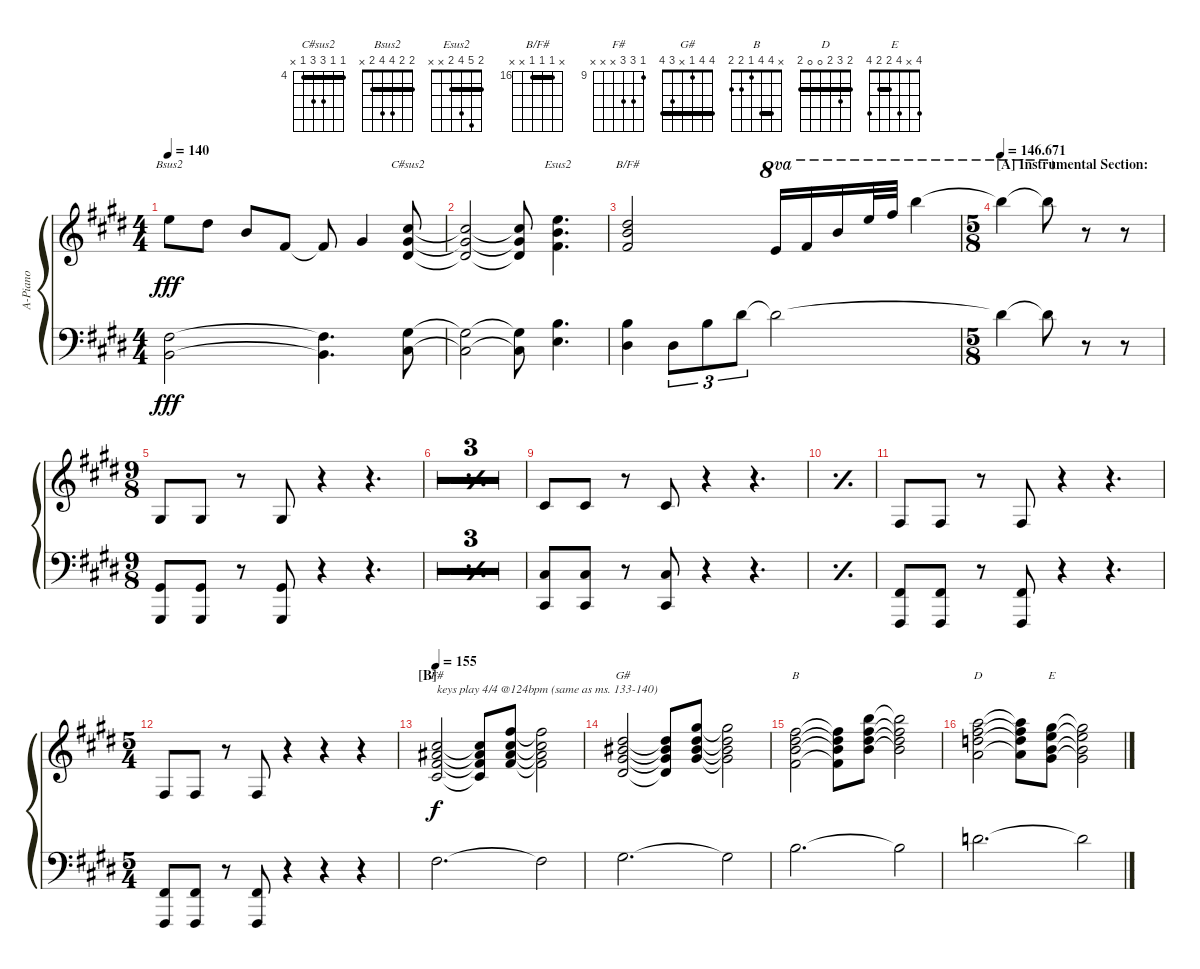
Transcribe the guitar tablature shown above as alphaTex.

\defaultSystemsLayout 4
\bracketExtendMode groupsimilarinstruments
\otherSystemsTrackNameOrientation horizontal
\track ("Acoustic Piano" "A-Piano") {multiBarRest instrument acousticgrandpiano}
\staff {score}
\tuning (E4 B3 G3 D3 A2 E2)
\chord ("C#sus2" 4 4 6 6 4 x) {firstfret 4 showfingering false barre (4 4)}
\chord ("Bsus2" 2 2 4 4 2 x) {showfingering false barre (2 2)}
\chord ("Esus2" 2 5 4 2 x x) {showfingering false barre 2}
\chord ("B/F#" x 16 16 16 x x) {firstfret 16 showfingering false barre (16 16)}
\chord ("F#" 9 11 11 x x x) {firstfret 9 showfingering false}
\chord ("G#" 4 4 1 x 3 4) {showfingering false barre 4}
\chord ("B" x 4 4 1 2 2) {showfingering false barre 4}
\chord ("D" 2 3 2 0 0 2) {showfingering false barre 2}
\chord ("E" 4 x 4 2 2 4) {showfingering false barre 2}
\ts (4 4)
\tempo 140
\clef g2
\ks e
12.1{acc forcenatural}.8{ch "Bsus2" dy fff beam Down} 11.1{acc #}.8{beam Down} 7.1{acc forcenatural}.8{beam Up} 2.1{acc #}.8{beam Up} 2.1{t acc #}.8{beam Up} 4.1{acc #}.4{beam Up} (18.4{acc #} 18.5{acc #} 18.3{acc #}).8{ch "C#sus2" beam Up} |
(18.3{t acc #} 18.4{t acc #} 18.5{t acc #}).2{beam Up} (18.3{t acc #} 18.4{t acc #} 18.5{t acc #}).8{beam Up} (21.5{acc #} 21.4{acc forcenatural} 21.3{acc forcenatural}).4{d ch "Esus2" beam Down} |
(16.2{acc #} 16.3{acc forcenatural} 16.4{acc #}).2{ch "B/F#" beam Up} 12.1{acc forcenatural}.16{ot 8va beam Up} 14.1{acc #}.16{ot 8va beam Up} 19.1{acc forcenatural}.16{ot 8va beam Up} 24.1{acc forcenatural}.32{ot 8va beam Up} 26.1{acc #}.32{ot 8va beam Up} 31.1{acc forcenatural}.4{ot 8va beam Down} |
\ts (5 8)
\beaming (8 2 3)
\section ("A" "Instrumental Section:")
\tempo
146.671 31.1{t acc forcenatural}.4{ot 8va beam Down} 31.1{t acc forcenatural}.8{ot 8va beam Down} r.8{beam Down} r.8{beam Down} |
\ts (9 8)
\beaming (8 2 2 2 3)
1.3{acc #}.8{beam Up} 1.3{acc #}.8{beam Up} r.8{beam Up} 1.3{acc #}.8{beam Up} r.4{beam Up} r.4{d beam Up} |
\simile simple
|
|
|
\simile none
2.2{acc #}.8{beam Up} 2.2{acc #}.8{beam Up} r.8{beam Up} 2.2{acc #}.8{beam Up} r.4{beam Up} r.4{d beam Up} |
\simile simple
|
\simile none
4.4{acc #}.8{beam Up} 4.4{acc #}.8{beam Up} r.8{beam Up} 4.4{acc #}.8{beam Up} r.4{beam Up} r.4{d beam Up} |
\ts (5 4)
\beaming (8 2 2 2 2 2)
4.4{acc #}.8{beam Up} 4.4{acc #}.8{beam Up} r.8{beam Up} 4.4{acc #}.8{beam Up} r.4{beam Up} r.4{beam Up} r.4{beam Up} |
\section ("B" "")
\tempo 155
\ks c#minor
(16.5{acc #} 16.4{acc #} 15.3{acc #} 14.2{acc #}).2{ch "F#" txt "keys play 4/4 @124bpm (same as ms. 133-140)" dy f beam Up} (16.5{t acc #} 14.2{t acc #} 15.3{t acc #} 16.4{t acc #}).8{beam Up} (16.4{acc #} 15.3{acc #} 14.2{acc #} 14.1{acc #}).8{beam Up} (16.4{t acc #} 15.3{t acc #} 14.2{t acc #} 14.1{t acc #}).2{beam Down} |
(18.5{acc #} 18.4{acc #} 17.3{acc #} 16.2{acc #}).2{ch "G#" beam Up} (18.5{t acc #} 16.2{t acc #} 17.3{t acc #} 18.4{t acc #}).8{beam Up} (18.4{acc #} 17.3{acc #} 16.2{acc #} 16.1{acc #}).8{beam Up} (18.4{t acc #} 17.3{t acc #} 16.2{t acc #} 16.1{t acc #}).2{beam Down} |
(21.5{acc #} 21.4{acc forcenatural} 20.3{acc #} 19.2{acc #}).2{ch "B" beam Down} (21.5{t acc #} 19.2{t acc #} 20.3{t acc #} 21.4{t acc forcenatural}).8{beam Down} (21.4{acc forcenatural} 20.3{acc #} 19.2{acc #} 19.1{acc forcenatural}).8{beam Down} (21.4{t acc forcenatural} 20.3{t acc #} 19.2{t acc #} 19.1{t acc forcenatural}).2{beam Down} |
(19.4{acc forcenatural} 19.3{acc forcenatural} 19.2{acc #} 17.1{acc forcenatural}).2{ch "D" beam Down} (19.4{t acc forcenatural} 17.1{t acc forcenatural} 19.2{t acc #} 19.3{t acc forcenatural}).8{beam Down} (23.5{acc #} 21.4{acc forcenatural} 21.3{acc forcenatural} 21.2{acc #}).8{ch "E" beam Down} (23.5{t acc #} 21.4{t acc forcenatural} 21.3{t acc forcenatural} 21.2{t acc #}).2{beam Down}
\staff {score}
\tuning (E4 B3 G3 D3 A2 E2)
\clef f4
\ottava regular
\simile none
\ks e
(4.4{acc #} 2.5{acc forcenatural}).2{dy fff beam Down} (4.4{t acc #} 2.5{t acc forcenatural}).4{d beam Down} (6.4{acc #} 4.5{acc #}).8{beam Down} |
(6.4{t acc #} 4.5{t acc #}).2{beam Down} (6.4{t acc #} 4.5{t acc #}).8{beam Down} (0.2{acc forcenatural} 2.4{acc forcenatural}).4{d beam Down} |
(0.2{acc forcenatural} 1.4{acc #}).4{beam Down} 1.4{acc #}.8{tu (3 2) beam Down} 0.2{acc forcenatural}.8{tu (3 2) beam Down} 4.2{acc #}.8{tu (3 2) beam Down} 4.2{t acc #}.2{beam Down} |
4.2{t acc #}.4{beam Down} 4.2{t acc #}.8{beam Down} r.8{beam Down} r.8{beam Down} |
(4.6{acc #} -13.5{acc #}).8{beam Up} (4.6{acc #} -13.5{acc #}).8{beam Up} r.8{beam Up} (4.6{acc #} -13.5{acc #}).8{beam Up} r.4{beam Up} r.4{d beam Up} |
\simile simple
|
|
|
\simile none
(4.5{acc #} -3.6{acc #}).8{beam Up} (4.5{acc #} -3.6{acc #}).8{beam Up} r.8{beam Up} (4.5{acc #} -3.6{acc #}).8{beam Up} r.4{beam Up} r.4{d beam Up} |
\simile simple
|
\simile none
(2.6{acc #} -15.5{acc #}).8{beam Up} (2.6{acc #} -15.5{acc #}).8{beam Up} r.8{beam Up} (2.6{acc #} -15.5{acc #}).8{beam Up} r.4{beam Up} r.4{d beam Up} |
(2.6{acc #} -15.5{acc #}).8{beam Up} (2.6{acc #} -15.5{acc #}).8{beam Up} r.8{beam Up} (2.6{acc #} -15.5{acc #}).8{beam Up} r.4{beam Up} r.4{beam Up} r.4{beam Up} |
\ks c#minor
4.4{acc #}.2{d beam Down} 4.4{t acc #}.2{beam Down} |
1.3{acc #}.2{d beam Down} 1.3{t acc #}.2{beam Down} |
0.2{acc forcenatural}.2{d beam Down} 0.2{t acc forcenatural}.2{beam Down} |
3.2{acc forcenatural}.2{d beam Down} 3.2{t acc forcenatural}.2{beam Down}
